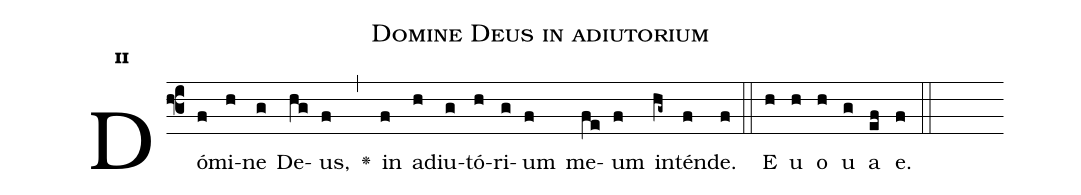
name:Domine Deus in adiutorium;
office-part:Antiphona;
mode:2;
%%
initial-style: 1;
name: Domine Deus in adiutorium;
book: Antiphonae & Responsoria/Tomus III, p. 78;
occasion: Psalterium Hebdomada III Feria IV;
office-part: Hora media Ant 2;
user-notes: ;
commentary: ;
annotation: 2d;
centering-scheme: english;
fontsize: 12;
font: OFLSortsMillGoudy;
height: 11;
width: 4.5;
%%
(f3)Dó(f)mi(h)ne(g) De(hg)us,(f) <v>\greheightstar</v>(,) in(f) ad(h)iu(g)tó(h)ri(g)um(f) me(fe)um(f) in(hg~)tén(f)de.(f) (::)
E(h) u(h) o(h) u(g) a(ef) e.(f) (::)
